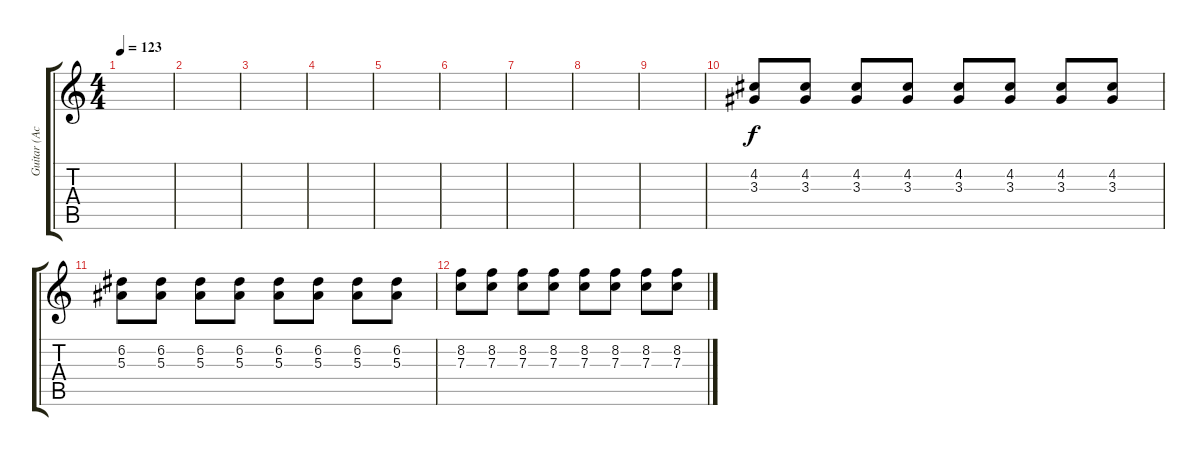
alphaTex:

\track ("Guitar (Acoustic)" "Guitar (Ac") {instrument acousticguitarsteel}
\staff {score tabs}
\tuning (D4 A3 F3 C3 G2 C2) {hide}
\ts (4 4)
\tempo 123
\clef g2
\ks c
|
|
|
|
|
|
|
|
|
(4.2 3.3).8 (4.2 3.3).8 (4.2 3.3).8 (4.2 3.3).8 (4.2 3.3).8 (4.2 3.3).8 (4.2 3.3).8 (4.2 3.3).8 |
(6.2 5.3).8 (6.2 5.3).8 (6.2 5.3).8 (6.2 5.3).8 (6.2 5.3).8 (6.2 5.3).8 (6.2 5.3).8 (6.2 5.3).8 |
(8.2 7.3).8 (8.2 7.3).8 (8.2 7.3).8 (8.2 7.3).8 (8.2 7.3).8 (8.2 7.3).8 (8.2 7.3).8 (8.2 7.3).8
